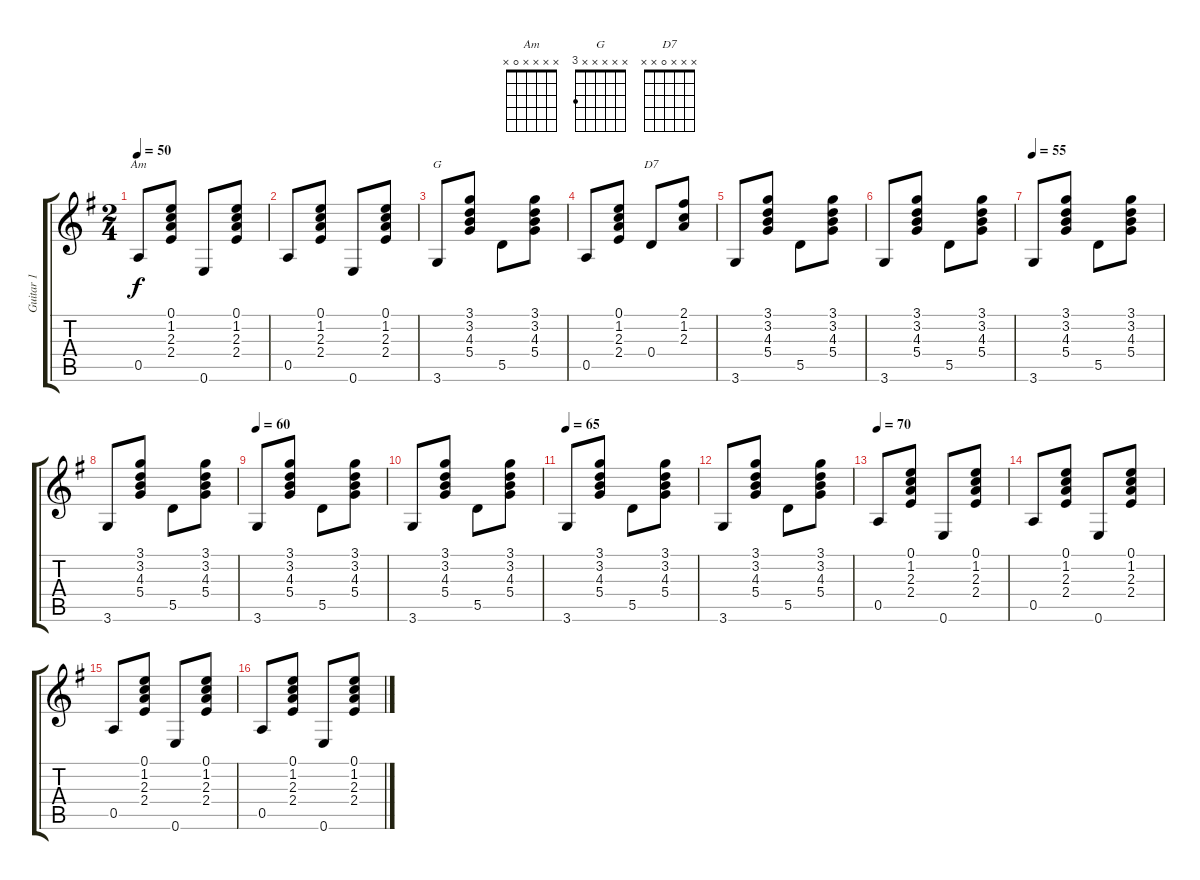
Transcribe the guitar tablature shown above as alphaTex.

\track ("Guitar 1" "Guitar 1") {instrument acousticguitarsteel}
\staff {score tabs}
\tuning (E4 B3 G3 D3 A2 E2) {hide}
\chord ("Am" x x x x 0 x)
\chord ("G" x x x x x 3)
\chord ("D7" x x x 0 x x)
\ts (2 4)
\tempo 50
\clef g2
\ks g
0.5.8{ch "Am" dy f} (0.1 1.2 2.3 2.4).8 0.6.8 (0.1 1.2 2.3 2.4).8 |
0.5.8 (0.1 1.2 2.3 2.4).8 0.6.8 (0.1 1.2 2.3 2.4).8 |
3.6.8{ch "G"} (3.1 3.2 4.3 5.4).8 5.5.8 (3.1 3.2 4.3 5.4).8 |
0.5.8 (0.1 1.2 2.3 2.4).8 0.4.8{ch "D7"} (2.1 1.2 2.3).8 |
3.6.8 (3.1 3.2 4.3 5.4).8 5.5.8 (3.1 3.2 4.3 5.4).8 |
3.6.8 (3.1 3.2 4.3 5.4).8 5.5.8 (3.1 3.2 4.3 5.4).8 |
\tempo 55
3.6.8 (3.1 3.2 4.3 5.4).8 5.5.8 (3.1 3.2 4.3 5.4).8 |
3.6.8 (3.1 3.2 4.3 5.4).8 5.5.8 (3.1 3.2 4.3 5.4).8 |
\tempo 60
3.6.8 (3.1 3.2 4.3 5.4).8 5.5.8 (3.1 3.2 4.3 5.4).8 |
3.6.8 (3.1 3.2 4.3 5.4).8 5.5.8 (3.1 3.2 4.3 5.4).8 |
\tempo 65
3.6.8 (3.1 3.2 4.3 5.4).8 5.5.8 (3.1 3.2 4.3 5.4).8 |
3.6.8 (3.1 3.2 4.3 5.4).8 5.5.8 (3.1 3.2 4.3 5.4).8 |
\tempo 70
0.5.8 (0.1 1.2 2.3 2.4).8 0.6.8 (0.1 1.2 2.3 2.4).8 |
0.5.8 (0.1 1.2 2.3 2.4).8 0.6.8 (0.1 1.2 2.3 2.4).8 |
0.5.8 (0.1 1.2 2.3 2.4).8 0.6.8 (0.1 1.2 2.3 2.4).8 |
0.5.8 (0.1 1.2 2.3 2.4).8 0.6.8 (0.1 1.2 2.3 2.4).8
